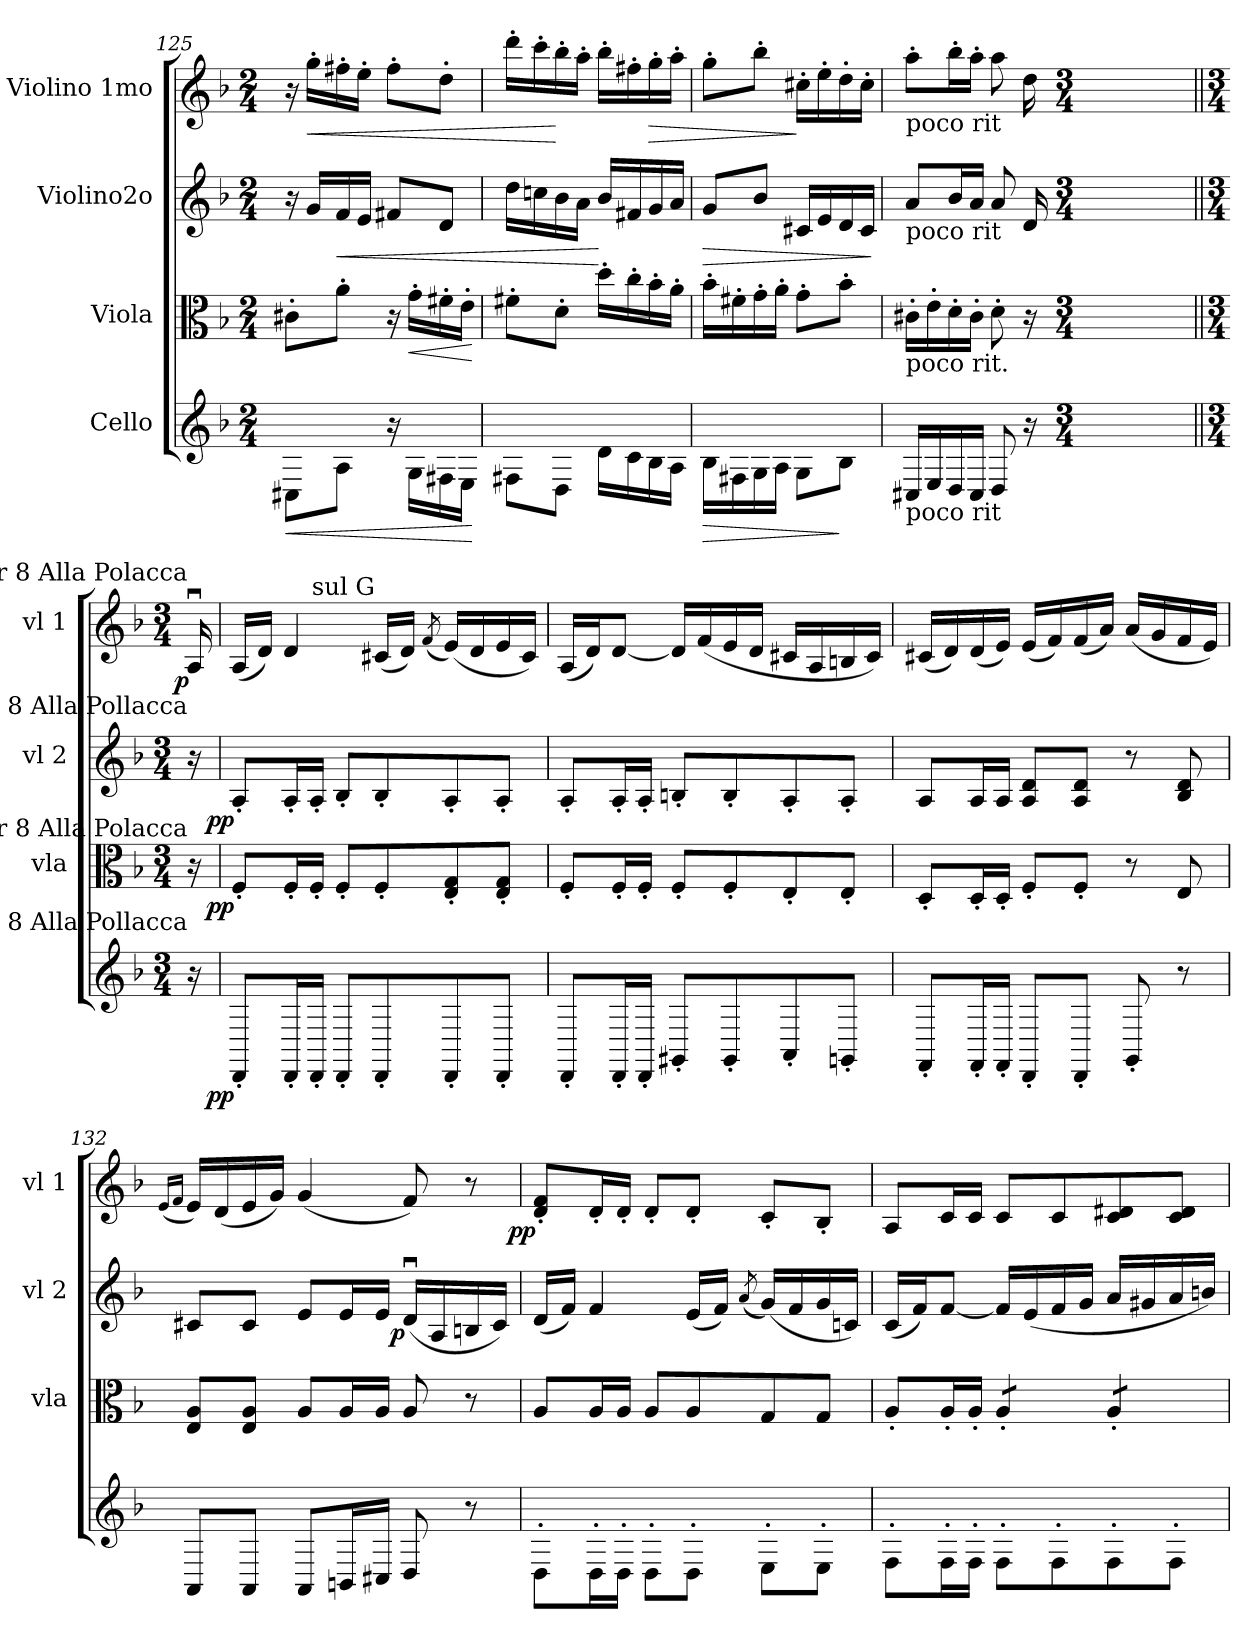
**kern	**dynam	**kern	**dynam	**kern	**dynam	**kern	**dynam
*part4	*part4	*part3	*part3	*part2	*part2	*part1	*part1
*staff4	*staff4	*staff3	*staff3	*staff2	*staff2	*staff1	*staff1
*I"Cello	*	*I"Viola	*	*I"Violino2o	*	*I"Violino 1mo	*
*	*	*I'vla	*	*I'vl 2	*	*I'vl 1	*
*clefG2	*	*clefC3	*	*clefG2	*	*clefG2	*
*k[b-]	*	*k[b-]	*	*k[b-]	*	*k[b-]	*
*M2/4	*	*M2/4	*	*M2/4	*	*M2/4	*
=125	=125	=125	=125	=125	=125	=125	=125
!	!LO:HP:b	!	!	!	!	!	!
8C#X\L	<	8c#X'\L	.	16r	.	16r	.
!	!	!	!	!	!	!	!LO:HP:b
.	.	.	.	16g/LL	.	16gg'\LL	<
!	!	!	!	!	!LO:HP:b	!	!
8A\J	.	8a'\J	.	16f/	<	16ff#X'\	.
.	.	.	.	16e/JJ	.	16ee'\JJ	.
16r	.	16r	.	8f#X/L	.	8ff#'\L	.
!	!	!	!LO:HP:b	!	!	!	!
16G\LL	.	16g'\LL	<	.	.	.	.
16F#X\	.	16f#X'\	.	8d/J	.	8dd'\J	.
16E\JJ	.	16e'\JJ	.	.	.	.	.
.	[	.	[	.	.	.	.
=126	=126	=126	=126	=126	=126	=126	=126
8F#X\L	.	8f#X'\L	.	16dd\LL	.	16ddd'\LL	.
.	.	.	.	16ccn\	.	16ccc'\	.
8D\J	.	8d'\J	.	16b-\	.	16bb-'\	[
.	.	.	.	16a\JJ	.	16aa'\JJ	.
16d\LL	.	16dd'\LL	.	16b-/LL	[	16bb-'\LL	.
16c\	.	16cc'\	.	16f#X/	.	16ff#X'\	.
!	!	!	!	!	!	!	!LO:HP:b
16B-\	.	16b-'\	.	16g/	.	16gg'\	>
16A\JJ	.	16a'\JJ	.	16a/JJ	.	16aa'\JJ	.
=127	=127	=127	=127	=127	=127	=127	=127
!	!LO:HP:b	!	!	!	!LO:HP:b	!	!
16B-\LL	>	16b-'\LL	.	8g/L	>	8gg'\L	.
16F#X\	.	16f#X'\	.	.	.	.	.
16G\	.	16g'\	.	8b-/J	.	8bb-'\J	.
16A\JJ	.	16a'\JJ	.	.	.	.	.
8G\L	.	8g'\L	.	16c#X/LL	.	16cc#X'\LL	]
.	.	.	.	16e/	.	16ee'\	.
8B-\J	]	8b-'\J	.	16d/	.	16dd'\	.
.	.	.	.	16c#/JJ	.	16cc#'\JJ	.
.	.	.	.	.	]	.	.
=128	=128	=128	=128	=128	=128	=128	=128
!	!	!	!	!	!	!LO:TX:b:t=poco rit	!
!	!	!	!	!LO:TX:b:t=poco rit	!	!	!
!	!	!LO:TX:b:t=poco rit.	!	!	!	!	!
!LO:TX:b:t=poco rit	!	!	!	!	!	!	!
16C#X/LL	.	16c#X'\LL	.	8a/L	.	8aa'\L	.
16E/	.	16e'\	.	.	.	.	.
16D/	.	16d'\	.	16b-/L	.	16bb-'\L	.
16C#/JJ	.	16c#'\JJ	.	16a/JJ	.	16aa'\JJ	.
8D/	.	8d'\	.	8a/	.	8aa\	.
16r	.	16r	.	16d/	.	16dd\	.
*M3/4	*	*M3/4	*	*M3/4	*	*M3/4	*
=||	=||	=||	=||	=||	=||	=||	=||
*M3/4	*	*M3/4	*	*M3/4	*	*M3/4	*
!	!	!	!	!	!	!LO:TX:a:rj:t=Var 8 Alla Polacca	!
!	!	!	!	!LO:TX:a:rj:t=Var 8 Alla Pollacca	!	!	!
!	!	!LO:TX:a:rj:t=Var 8 Alla Polacca	!	!	!	!	!
!LO:TX:a:rj:t=Var 8 Alla Pollacca	!	!	!	!	!	!	!
!	!	!	!	!	!	!	!LO:DY:rj
16r	.	16r	.	16r	.	16Au/	p
=129	=129	=129	=129	=129	=129	=129	=129
!	!LO:DY:rj	!	!LO:DY:rj	!	!LO:DY:rj	!	!
8DD'/L	pp	8F'/L	pp	8A'/L	pp	(16A/LL	.
.	.	.	.	.	.	16d/JJ)	.
16DD'/L	.	16F'/L	.	16A'/L	.	4d/	.
16DD'/JJ	.	16F'/JJ	.	16A'/JJ	.	.	.
8DD'/L	.	8F'/L	.	8B-'/L	.	.	.
!	!	!	!	!	!	!LO:TX:a:rj:t=sul G	!
8DD'/	.	8F'/	.	8B-'/	.	(16c#X/LL	.
.	.	.	.	.	.	16d/JJ)	.
.	.	.	.	.	.	(8qf/	.
8DD'/	.	8E'/ 8G'/	.	8A'/	.	(16e/LL)	.
.	.	.	.	.	.	16d/	.
8DD'/J	.	8E'/ 8G'/J	.	8A'/J	.	16e/	.
.	.	.	.	.	.	16c#/JJ)	.
=130	=130	=130	=130	=130	=130	=130	=130
8DD'/L	.	8F'/L	.	8A'/L	.	(16A/LL	.
.	.	.	.	.	.	16d/J)	.
16DD'/L	.	16F'/L	.	16A'/L	.	[8d/J	.
16DD'/JJ	.	16F'/JJ	.	16A'/JJ	.	.	.
8GG#X'/L	.	8F'/L	.	8Bn'/L	.	16d/LL]	.
.	.	.	.	.	.	(16f/	.
8GG#'/	.	8F'/	.	8B'/	.	16e/	.
.	.	.	.	.	.	16d/JJ	.
8AA'/	.	8E'/	.	8A'/	.	16c#X/LL	.
.	.	.	.	.	.	16A/	.
8GGn'/J	.	8E'/J	.	8A'/J	.	16Bn/	.
.	.	.	.	.	.	16c#/JJ)	.
=131	=131	=131	=131	=131	=131	=131	=131
8FF'/L	.	8D'/L	.	8A/L	.	(16c#X/LL	.
.	.	.	.	.	.	16d/)	.
16FF'/L	.	16D'/L	.	16A/L	.	(16d/	.
16FF'/JJ	.	16D'/JJ	.	16A/JJ	.	16e/JJ)	.
8DD'/L	.	8F'/L	.	8A/ 8d/L	.	(16e/LL	.
.	.	.	.	.	.	16f/)	.
8DD'/J	.	8F'/J	.	8A/ 8d/J	.	(16f/	.
.	.	.	.	.	.	16a/JJ)	.
8GG'/	.	8r	.	8r	.	(16a/LL	.
.	.	.	.	.	.	16g/	.
8r	.	8E/	.	8B-/ 8d/	.	16f/	.
.	.	.	.	.	.	16e/JJ)	.
=132	=132	=132	=132	=132	=132	=132	=132
.	.	.	.	.	.	(16qqe/LL	.
.	.	.	.	.	.	16qqf/JJ	.
8AA/L	.	8E/ 8A/L	.	8c#X/L	.	16e/LL)	.
.	.	.	.	.	.	(16d/	.
8AA/J	.	8E/ 8A/J	.	8c#/J	.	16e/	.
.	.	.	.	.	.	16g/JJ)	.
8AA/L	.	8A/L	.	8e/L	.	(4g/	.
16BBn/L	.	16A/L	.	16e/L	.	.	.
16C#X/JJ	.	16A/JJ	.	16e/JJ	.	.	.
!	!	!	!	!	!LO:DY:rj	!	!
8D/	.	8A/	.	(16du/LL	p	8f/)	.
.	.	.	.	16A/	.	.	.
8r	.	8r	.	16Bn/	.	8r	.
.	.	.	.	16c#/JJ)	.	.	.
=133	=133	=133	=133	=133	=133	=133	=133
!	!	!	!	!	!	!	!LO:DY:rj
8D'\L	.	8A/L	.	(16d/LL	.	8d'/ 8f'/L	pp
.	.	.	.	16f/JJ)	.	.	.
16D'\L	.	16A/L	.	4f/	.	16d'/L	.
16D'\JJ	.	16A/JJ	.	.	.	16d'/JJ	.
8D'\L	.	8A/L	.	.	.	8d'/L	.
8D'\J	.	8A/	.	(16e/LL	.	8d'/J	.
.	.	.	.	16f/JJ)	.	.	.
.	.	.	.	(8qa/	.	.	.
8E'\L	.	8G/	.	(16g/LL)	.	8c'/L	.
.	.	.	.	16f/	.	.	.
8E'\J	.	8G/J	.	16g/	.	8B-'/J	.
.	.	.	.	16cn/JJ)	.	.	.
=134	=134	=134	=134	=134	=134	=134	=134
8F'\L	.	8A'/L	.	(16c/LL	.	8A/L	.
.	.	.	.	16f/J)	.	.	.
16F'\L	.	16A'/L	.	[8f/J	.	16c/L	.
16F'\JJ	.	16A'/JJ	.	.	.	16c/JJ	.
*	*	*tremolo	*	*	*	*	*
8F'\L	.	8A'/L	.	16f/LL]	.	8c/L	.
.	.	.	.	(16e/	.	.	.
8F'\	.	8A'/J	.	16f/	.	8c/	.
.	.	.	.	16g/JJ	.	.	.
8F'\	.	8A'/L	.	16a/LL	.	8c/ 8d#X/	.
.	.	.	.	16g#X/	.	.	.
8F'\J	.	8A'/J	.	16a/	.	8c/ 8d#/J	.
*	*	*Xtremolo	*	*	*	*	*
.	.	.	.	16bn/JJ)	.	.	.
=	=	=	=	=	=	=	=
*-	*-	*-	*-	*-	*-	*-	*-
